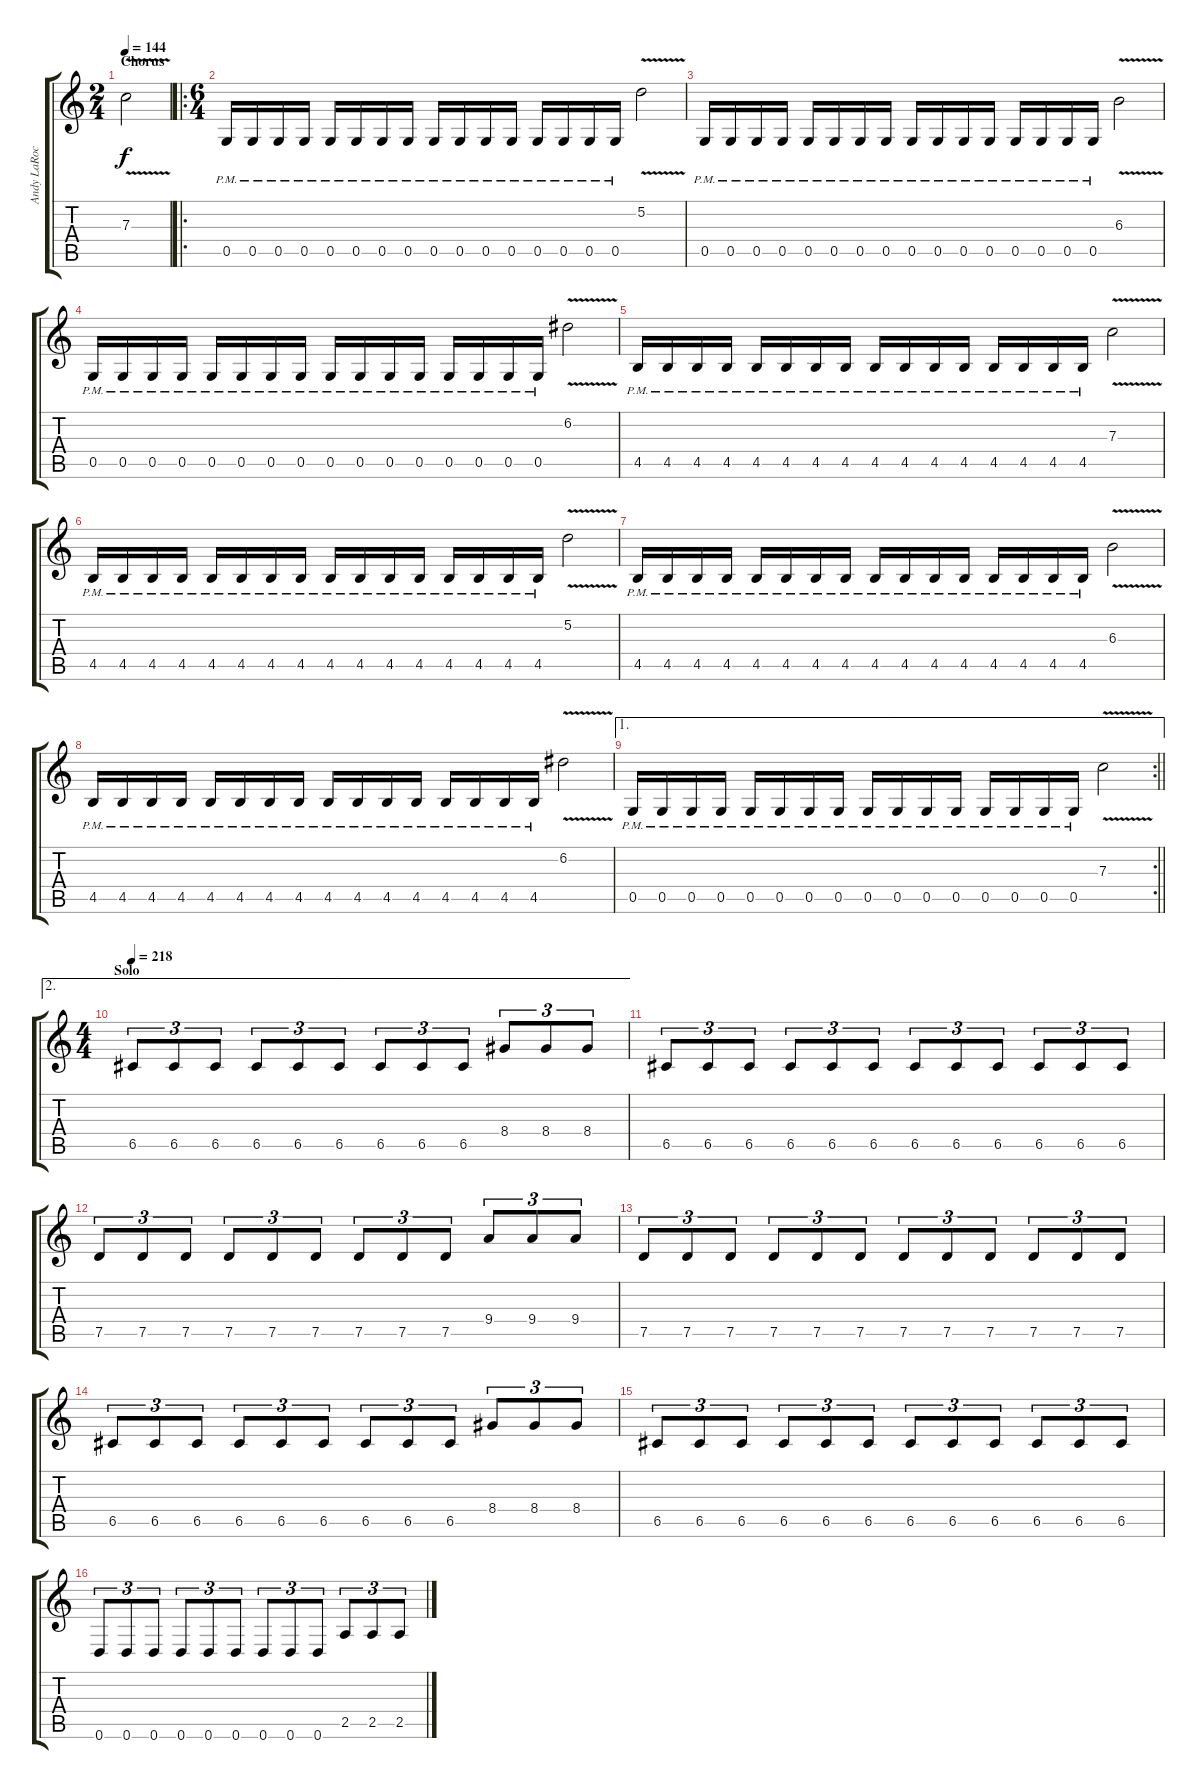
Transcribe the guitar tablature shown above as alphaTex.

\track ("Andy LaRocque" "Andy LaRoc") {instrument distortionguitar}
\staff {score tabs}
\tuning (D4 A3 F3 C3 G2 D2) {hide}
\ts (2 4)
\section ("" "Chorus")
\tempo 144
\clef g2
\ks c
7.3{v}.2{dy f} |
\ro
\ts (6 4)
0.5{pm}.16 0.5{pm}.16 0.5{pm}.16 0.5{pm}.16 0.5{pm}.16 0.5{pm}.16 0.5{pm}.16 0.5{pm}.16 0.5{pm}.16 0.5{pm}.16 0.5{pm}.16 0.5{pm}.16 0.5{pm}.16 0.5{pm}.16 0.5{pm}.16 0.5{pm}.16 5.2{v}.2 |
0.5{pm}.16 0.5{pm}.16 0.5{pm}.16 0.5{pm}.16 0.5{pm}.16 0.5{pm}.16 0.5{pm}.16 0.5{pm}.16 0.5{pm}.16 0.5{pm}.16 0.5{pm}.16 0.5{pm}.16 0.5{pm}.16 0.5{pm}.16 0.5{pm}.16 0.5{pm}.16 6.3{v}.2 |
0.5{pm}.16 0.5{pm}.16 0.5{pm}.16 0.5{pm}.16 0.5{pm}.16 0.5{pm}.16 0.5{pm}.16 0.5{pm}.16 0.5{pm}.16 0.5{pm}.16 0.5{pm}.16 0.5{pm}.16 0.5{pm}.16 0.5{pm}.16 0.5{pm}.16 0.5{pm}.16 6.2{v}.2 |
4.5{pm}.16 4.5{pm}.16 4.5{pm}.16 4.5{pm}.16 4.5{pm}.16 4.5{pm}.16 4.5{pm}.16 4.5{pm}.16 4.5{pm}.16 4.5{pm}.16 4.5{pm}.16 4.5{pm}.16 4.5{pm}.16 4.5{pm}.16 4.5{pm}.16 4.5{pm}.16 7.3{v}.2 |
4.5{pm}.16 4.5{pm}.16 4.5{pm}.16 4.5{pm}.16 4.5{pm}.16 4.5{pm}.16 4.5{pm}.16 4.5{pm}.16 4.5{pm}.16 4.5{pm}.16 4.5{pm}.16 4.5{pm}.16 4.5{pm}.16 4.5{pm}.16 4.5{pm}.16 4.5{pm}.16 5.2{v}.2 |
4.5{pm}.16 4.5{pm}.16 4.5{pm}.16 4.5{pm}.16 4.5{pm}.16 4.5{pm}.16 4.5{pm}.16 4.5{pm}.16 4.5{pm}.16 4.5{pm}.16 4.5{pm}.16 4.5{pm}.16 4.5{pm}.16 4.5{pm}.16 4.5{pm}.16 4.5{pm}.16 6.3{v}.2 |
4.5{pm}.16 4.5{pm}.16 4.5{pm}.16 4.5{pm}.16 4.5{pm}.16 4.5{pm}.16 4.5{pm}.16 4.5{pm}.16 4.5{pm}.16 4.5{pm}.16 4.5{pm}.16 4.5{pm}.16 4.5{pm}.16 4.5{pm}.16 4.5{pm}.16 4.5{pm}.16 6.2{v}.2 |
\ae 1
\rc 2
\barLineRight lightlight
0.5{pm}.16 0.5{pm}.16 0.5{pm}.16 0.5{pm}.16 0.5{pm}.16 0.5{pm}.16 0.5{pm}.16 0.5{pm}.16 0.5{pm}.16 0.5{pm}.16 0.5{pm}.16 0.5{pm}.16 0.5{pm}.16 0.5{pm}.16 0.5{pm}.16 0.5{pm}.16 7.3{v}.2 |
\ae 2
\ts (4 4)
\section ("" "Solo")
\tempo 218
6.5.8{tu (3 2) volume 13} 6.5.8{tu (3 2)} 6.5.8{tu (3 2)} 6.5.8{tu (3 2)} 6.5.8{tu (3 2)} 6.5.8{tu (3 2)} 6.5.8{tu (3 2)} 6.5.8{tu (3 2)} 6.5.8{tu (3 2)} 8.4.8{tu (3 2)} 8.4.8{tu (3 2)} 8.4.8{tu (3 2)} |
6.5.8{tu (3 2)} 6.5.8{tu (3 2)} 6.5.8{tu (3 2)} 6.5.8{tu (3 2)} 6.5.8{tu (3 2)} 6.5.8{tu (3 2)} 6.5.8{tu (3 2)} 6.5.8{tu (3 2)} 6.5.8{tu (3 2)} 6.5.8{tu (3 2)} 6.5.8{tu (3 2)} 6.5.8{tu (3 2)} |
7.5.8{tu (3 2)} 7.5.8{tu (3 2)} 7.5.8{tu (3 2)} 7.5.8{tu (3 2)} 7.5.8{tu (3 2)} 7.5.8{tu (3 2)} 7.5.8{tu (3 2)} 7.5.8{tu (3 2)} 7.5.8{tu (3 2)} 9.4.8{tu (3 2)} 9.4.8{tu (3 2)} 9.4.8{tu (3 2)} |
7.5.8{tu (3 2)} 7.5.8{tu (3 2)} 7.5.8{tu (3 2)} 7.5.8{tu (3 2)} 7.5.8{tu (3 2)} 7.5.8{tu (3 2)} 7.5.8{tu (3 2)} 7.5.8{tu (3 2)} 7.5.8{tu (3 2)} 7.5.8{tu (3 2)} 7.5.8{tu (3 2)} 7.5.8{tu (3 2)} |
6.5.8{tu (3 2)} 6.5.8{tu (3 2)} 6.5.8{tu (3 2)} 6.5.8{tu (3 2)} 6.5.8{tu (3 2)} 6.5.8{tu (3 2)} 6.5.8{tu (3 2)} 6.5.8{tu (3 2)} 6.5.8{tu (3 2)} 8.4.8{tu (3 2)} 8.4.8{tu (3 2)} 8.4.8{tu (3 2)} |
6.5.8{tu (3 2)} 6.5.8{tu (3 2)} 6.5.8{tu (3 2)} 6.5.8{tu (3 2)} 6.5.8{tu (3 2)} 6.5.8{tu (3 2)} 6.5.8{tu (3 2)} 6.5.8{tu (3 2)} 6.5.8{tu (3 2)} 6.5.8{tu (3 2)} 6.5.8{tu (3 2)} 6.5.8{tu (3 2)} |
0.6.8{tu (3 2)} 0.6.8{tu (3 2)} 0.6.8{tu (3 2)} 0.6.8{tu (3 2)} 0.6.8{tu (3 2)} 0.6.8{tu (3 2)} 0.6.8{tu (3 2)} 0.6.8{tu (3 2)} 0.6.8{tu (3 2)} 2.5.8{tu (3 2)} 2.5.8{tu (3 2)} 2.5.8{tu (3 2)}
